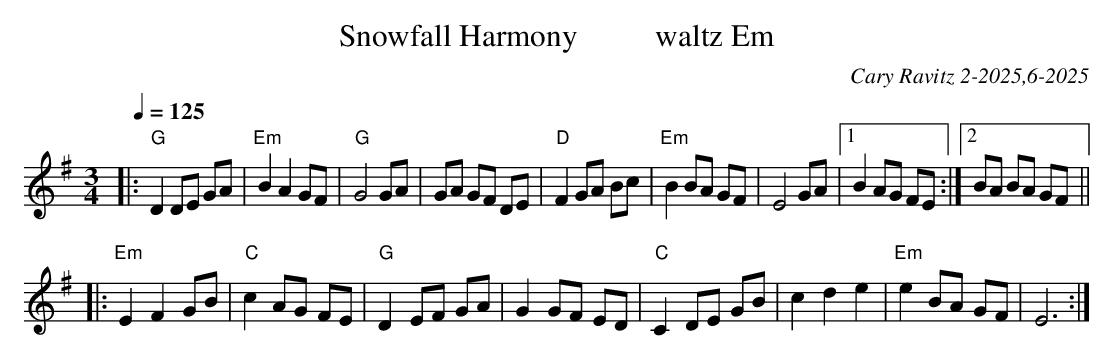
X:1
T: Snowfall Harmony          waltz Em
C: Cary Ravitz 2-2025,6-2025
M: 3/4
L: 1/8
Q: 1/4=125
K: Em
|:"G"D2DE GA| "Em"B2A2GF| "G"G4GA  | GA GF DE| "D"F2 GA Bc| "Em"B2 BA GF| E4GA|[1 B2AG FE :| [2  BA BA GF ||
|: "Em"E2F2 GB | "C"c2  AG FE | "G"D2 EF GA | G2 GF ED| "C"C2DE GB | c2 d2 e2 |"Em"  e2 BA GF | E6 :|
